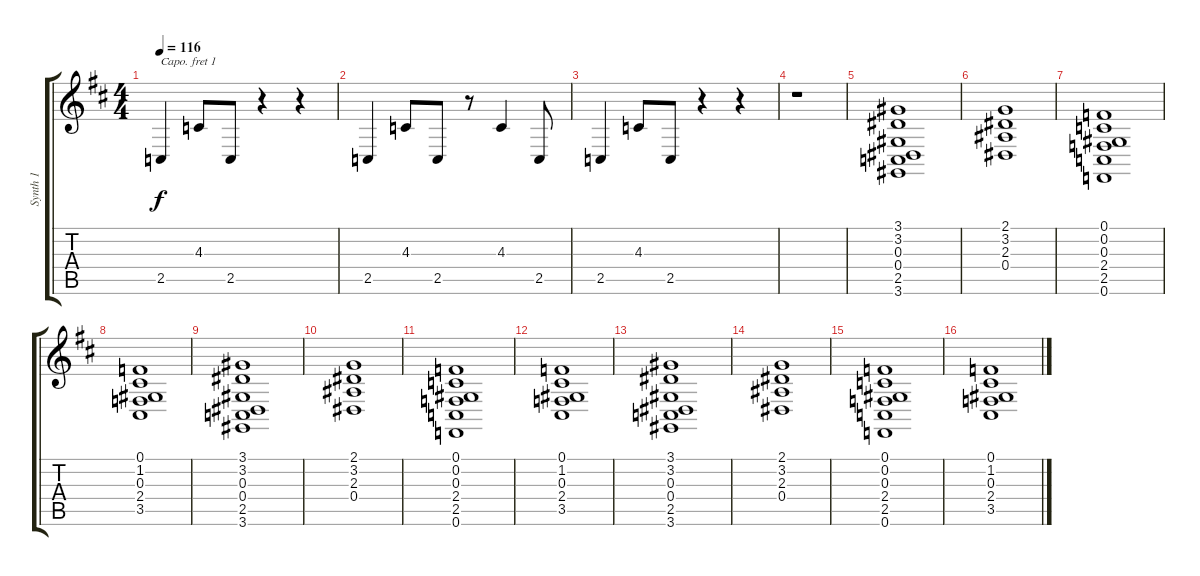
\track ("Synth 1" "Synth 1") {instrument lead2sawtooth}
\staff {score tabs}
\capo 1
\tuning (E4 B3 G3 D3 A2 E2) {hide}
\ts (4 4)
\tempo 116
\clef g2
\ks bminor
2.5.4{dy f} 4.3.8 2.5.8 r.4 r.4 |
2.5.4 4.3.8 2.5.8 r.8 4.3.4 2.5.8 |
2.5.4 4.3.8 2.5.8 r.4 r.4 |
r.1 |
(3.1 3.2 0.3 0.4 2.5 3.6).1 |
(2.1 3.2 2.3 0.4).1 |
(0.1 0.2 0.3 2.4 2.5 0.6).1 |
(0.1 1.2 0.3 2.4 3.5).1 |
(3.1 3.2 0.3 0.4 2.5 3.6).1 |
(2.1 3.2 2.3 0.4).1 |
(0.1 0.2 0.3 2.4 2.5 0.6).1 |
(0.1 1.2 0.3 2.4 3.5).1 |
(3.1 3.2 0.3 0.4 2.5 3.6).1 |
(2.1 3.2 2.3 0.4).1 |
(0.1 0.2 0.3 2.4 2.5 0.6).1 |
(0.1 1.2 0.3 2.4 3.5).1
